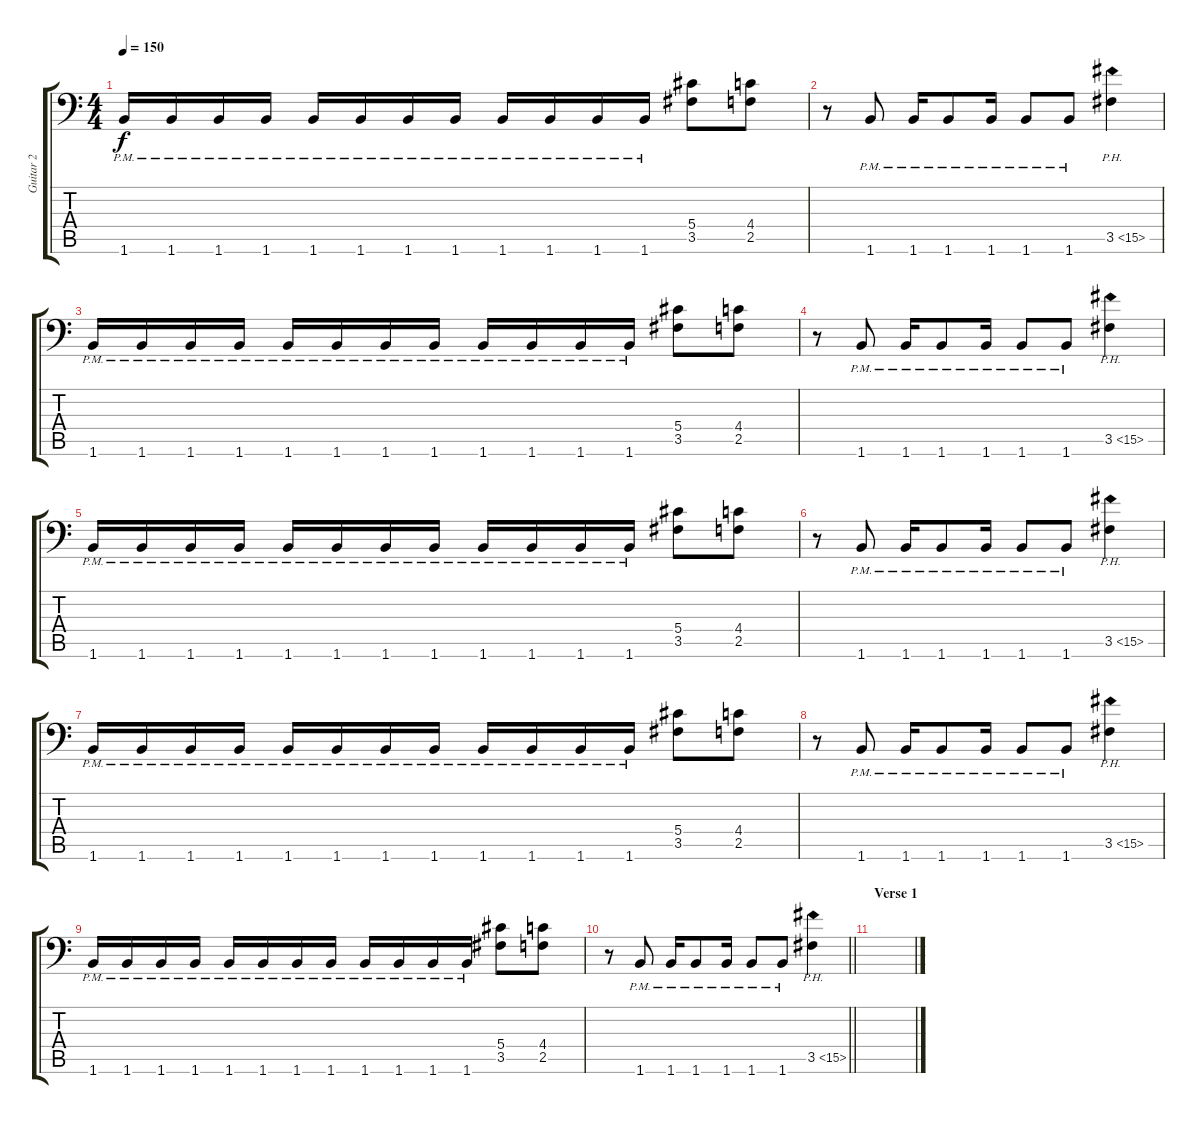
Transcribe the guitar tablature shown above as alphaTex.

\track ("Guitar 2" "Guitar 2") {instrument distortionguitar}
\staff {score tabs}
\tuning (Bb3 F3 Db3 Ab2 Eb2 Bb1) {hide}
\ts (4 4)
\tempo 150
\clef f4
\ks c
1.6{pm}.16{dy f} 1.6{pm}.16 1.6{pm}.16 1.6{pm}.16 1.6{pm}.16 1.6{pm}.16 1.6{pm}.16 1.6{pm}.16 1.6{pm}.16 1.6{pm}.16 1.6{pm}.16 1.6{pm}.16 (5.4 3.5).8 (4.4 2.5).8 |
r.8 1.6{pm}.8 1.6{pm}.16 1.6{pm}.8 1.6{pm}.16 1.6{pm}.8 1.6{pm}.8 3.5{ph 12}.4 |
1.6{pm}.16 1.6{pm}.16 1.6{pm}.16 1.6{pm}.16 1.6{pm}.16 1.6{pm}.16 1.6{pm}.16 1.6{pm}.16 1.6{pm}.16 1.6{pm}.16 1.6{pm}.16 1.6{pm}.16 (5.4 3.5).8 (4.4 2.5).8 |
r.8 1.6{pm}.8 1.6{pm}.16 1.6{pm}.8 1.6{pm}.16 1.6{pm}.8 1.6{pm}.8 3.5{ph 12}.4 |
1.6{pm}.16 1.6{pm}.16 1.6{pm}.16 1.6{pm}.16 1.6{pm}.16 1.6{pm}.16 1.6{pm}.16 1.6{pm}.16 1.6{pm}.16 1.6{pm}.16 1.6{pm}.16 1.6{pm}.16 (5.4 3.5).8 (4.4 2.5).8 |
r.8 1.6{pm}.8 1.6{pm}.16 1.6{pm}.8 1.6{pm}.16 1.6{pm}.8 1.6{pm}.8 3.5{ph 12}.4 |
1.6{pm}.16 1.6{pm}.16 1.6{pm}.16 1.6{pm}.16 1.6{pm}.16 1.6{pm}.16 1.6{pm}.16 1.6{pm}.16 1.6{pm}.16 1.6{pm}.16 1.6{pm}.16 1.6{pm}.16 (5.4 3.5).8 (4.4 2.5).8 |
r.8 1.6{pm}.8 1.6{pm}.16 1.6{pm}.8 1.6{pm}.16 1.6{pm}.8 1.6{pm}.8 3.5{ph 12}.4 |
1.6{pm}.16 1.6{pm}.16 1.6{pm}.16 1.6{pm}.16 1.6{pm}.16 1.6{pm}.16 1.6{pm}.16 1.6{pm}.16 1.6{pm}.16 1.6{pm}.16 1.6{pm}.16 1.6{pm}.16 (5.4 3.5).8 (4.4 2.5).8 |
\barLineRight lightlight
r.8 1.6{pm}.8 1.6{pm}.16 1.6{pm}.8 1.6{pm}.16 1.6{pm}.8 1.6{pm}.8 3.5{ph 12}.4 |
\section ("" "Verse 1")
